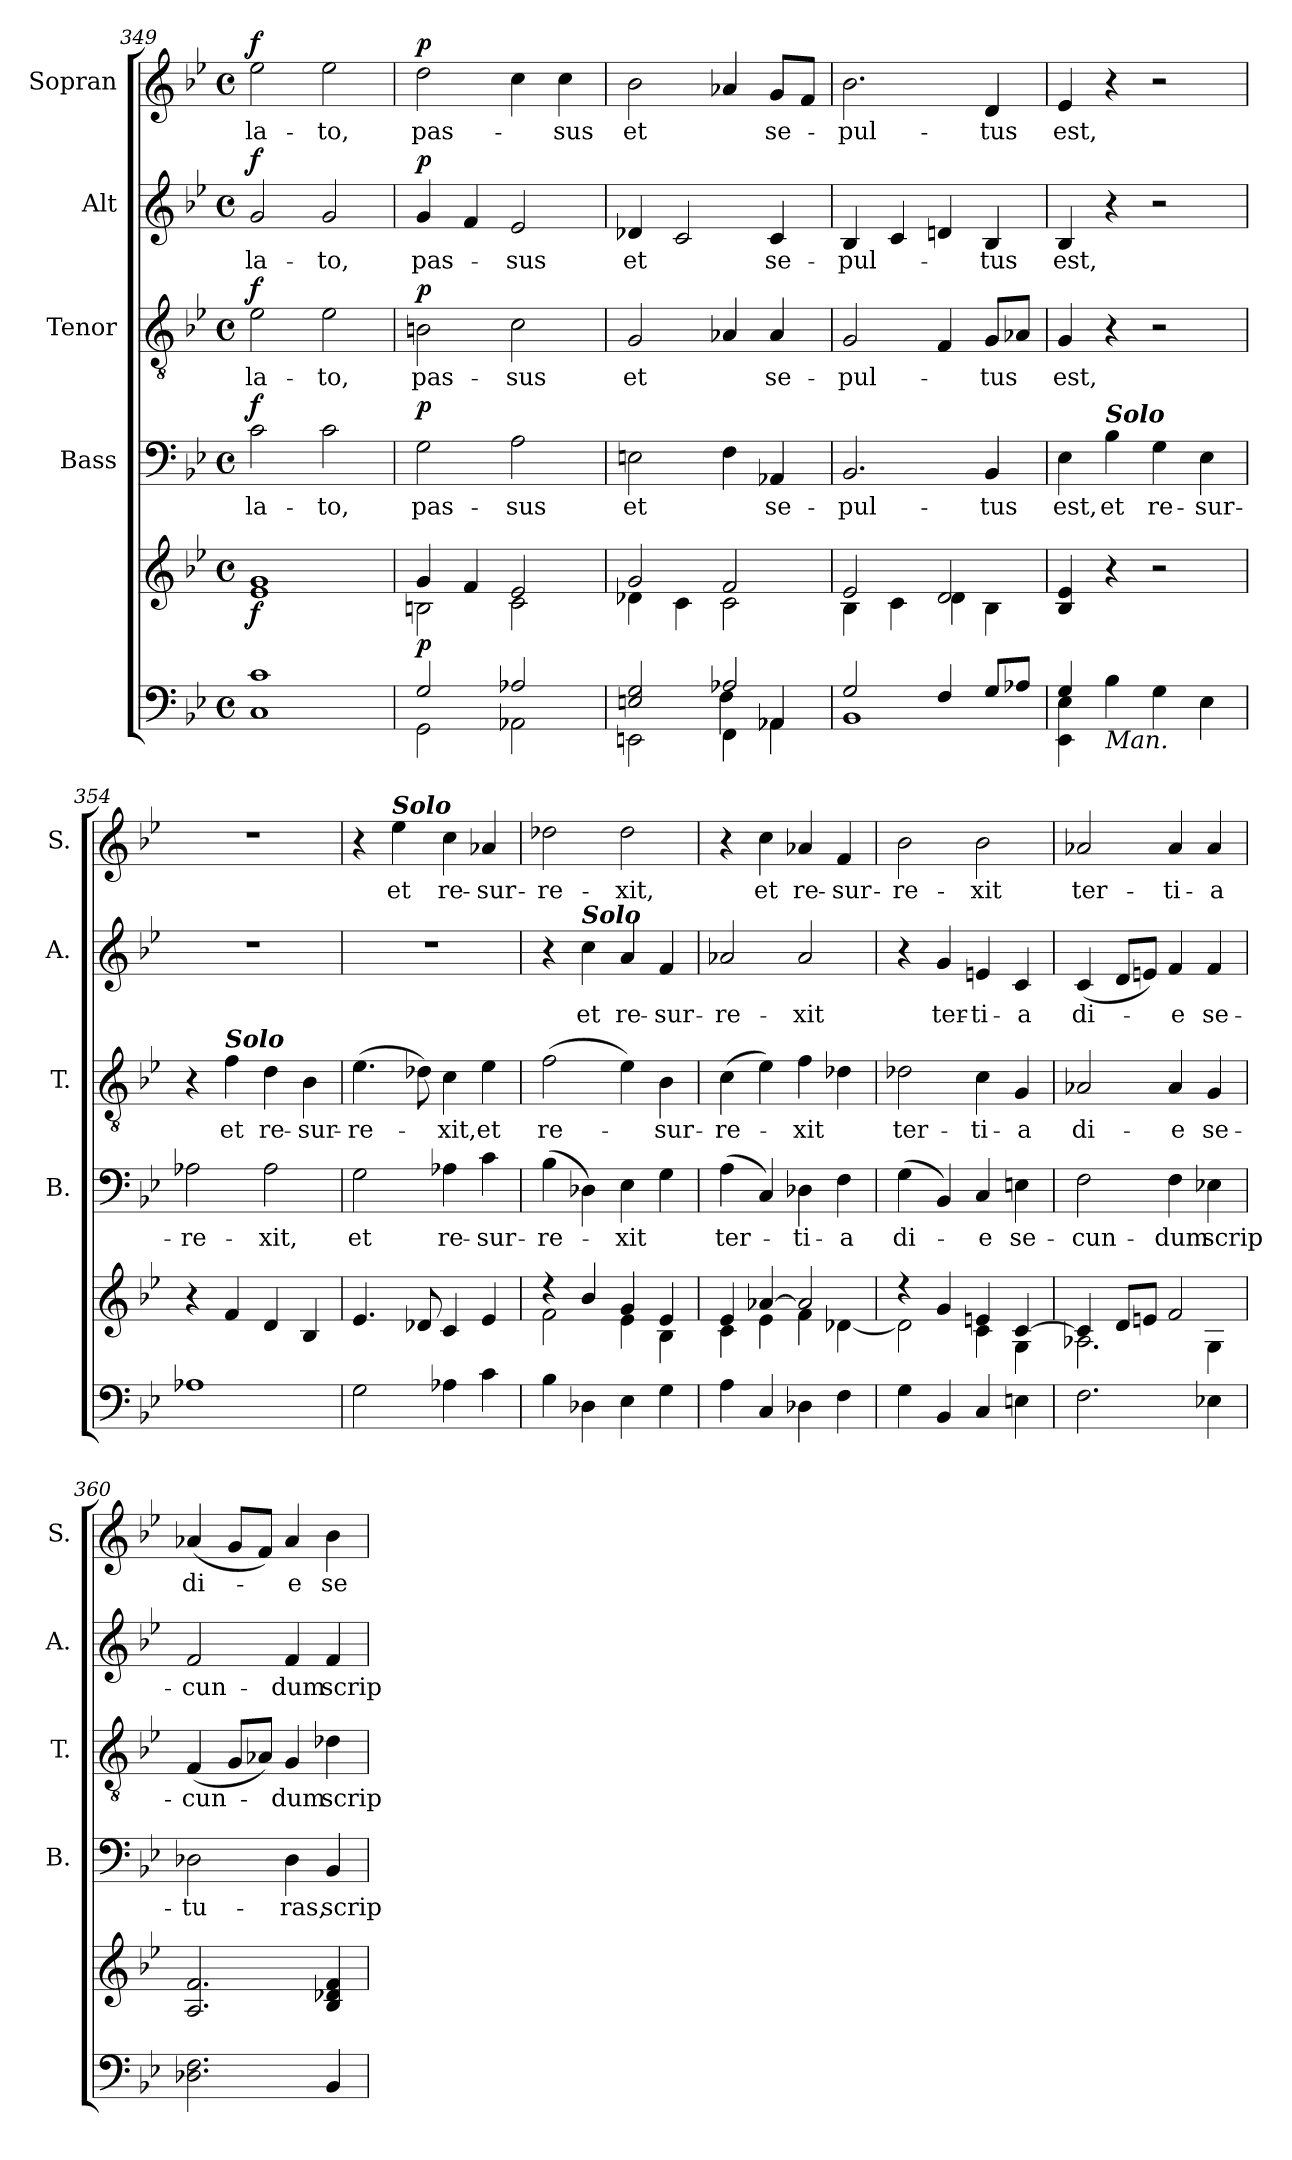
**kern	**kern	**dynam	**kern	**text	**dynam	**kern	**text	**dynam	**kern	**text	**dynam	**kern	**text	**dynam
*part5	*part5	*part5	*part4	*part4	*part4	*part3	*part3	*part3	*part2	*part2	*part2	*part1	*part1	*part1
*staff6	*staff5	*staff5/6	*staff4	*staff4	*staff4	*staff3	*staff3	*staff3	*staff2	*staff2	*staff2	*staff1	*staff1	*staff1
*	*	*	*I"Bass	*	*	*I"Tenor	*	*	*I"Alt	*	*	*I"Sopran	*	*
*	*	*	*I'B.	*	*	*I'T.	*	*	*I'A.	*	*	*I'S.	*	*
*clefF4	*clefG2	*	*clefF4	*	*	*clefGv2	*	*	*clefG2	*	*	*clefG2	*	*
*k[b-e-]	*k[b-e-]	*	*k[b-e-]	*	*	*k[b-e-]	*	*	*k[b-e-]	*	*	*k[b-e-]	*	*
*B-:	*B-:	*	*B-:	*	*	*B-:	*	*	*B-:	*	*	*B-:	*	*
*M4/4	*M4/4	*	*M4/4	*	*	*M4/4	*	*	*M4/4	*	*	*M4/4	*	*
*met(c)	*met(c)	*	*met(c)	*	*	*met(c)	*	*	*met(c)	*	*	*met(c)	*	*
=349	=349	=349	=349	=349	=349	=349	=349	=349	=349	=349	=349	=349	=349	=349
*^	*	*	*	*	*	*	*	*	*	*	*	*	*	*
!	!	!	!LO:DY:b	!	!LO:LY:b	!LO:DY:a	!	!LO:LY:b	!LO:DY:a	!	!LO:LY:b	!LO:DY:a	!	!LO:LY:b	!LO:DY:a
1c	1C	1e- 1g	f	2c\	-la-	f	2e-\	-la-	f	2g/	-la-	f	2ee-\	-la-	f
!	!	!	!	!	!LO:LY:b	!	!	!LO:LY:b	!	!	!LO:LY:b	!	!	!LO:LY:b	!
.	.	.	.	2c\	-to,	.	2e-\	-to,	.	2g/	-to,	.	2ee-\	-to,	.
=350	=350	=350	=350	=350	=350	=350	=350	=350	=350	=350	=350	=350	=350	=350	=350
*	*	*^	*	*	*	*	*	*	*	*	*	*	*	*	*
!	!	!	!	!LO:DY:b	!	!LO:LY:b	!LO:DY:a	!	!LO:LY:b	!LO:DY:a	!	!LO:LY:b	!LO:DY:a	!	!LO:LY:b	!LO:DY:a
2G/	2GG\	4g/	2Bn\	p	2G\	pas-	p	2Bn\	pas-	p	4g/	pas-	p	2dd\	pas-	p
.	.	4f/	.	.	.	.	.	.	.	.	4f/	.	.	.	.	.
!	!	!	!	!	!	!LO:LY:b	!	!	!LO:LY:b	!	!	!LO:LY:b	!	!	!	!
2A-X/	2AA-X\	2e-/	2c\	.	2A\	-sus	.	2c\	-sus	.	2e-/	-sus	.	4cc\	.	.
!	!	!	!	!	!	!	!	!	!	!	!	!	!	!	!LO:LY:b	!
.	.	.	.	.	.	.	.	.	.	.	.	.	.	4cc\	-sus	.
=351	=351	=351	=351	=351	=351	=351	=351	=351	=351	=351	=351	=351	=351	=351	=351	=351
*	*^	*	*	*	*	*	*	*	*	*	*	*	*	*	*	*
!	!	!	!	!	!	!	!LO:LY:b	!	!	!LO:LY:b	!	!	!LO:LY:b	!	!	!LO:LY:b	!
2En/ 2G/	2EEn\	2ryy	2g/	4d-X\	.	2En\	et	.	2G/	et	.	4d-X/	et	.	2b-\	et	.
.	.	.	.	4c\	.	.	.	.	.	.	.	2c/	.	.	.	.	.
2A-X/	4FF\	4F\	2f/	2c\	.	4F\	.	.	4A-X/	.	.	.	.	.	4a-X/	.	.
!	!	!	!	!	!	!	!LO:LY:b	!	!	!LO:LY:b	!	!	!LO:LY:b	!	!	!LO:LY:b	!
.	4AA-X\	4AA-/	.	.	.	4AA-X/	se-	.	4A-/	se-	.	4c/	se-	.	8g/L	se-	.
.	.	.	.	.	.	.	.	.	.	.	.	.	.	.	8f/J	.	.
*	*v	*v	*	*	*	*	*	*	*	*	*	*	*	*	*	*	*
=352	=352	=352	=352	=352	=352	=352	=352	=352	=352	=352	=352	=352	=352	=352	=352	=352
!	!	!	!	!	!	!LO:LY:b	!	!	!LO:LY:b	!	!	!LO:LY:b	!	!	!LO:LY:b	!
2G/	1BB-	2e-/	4B-\	.	2.BB-/	-pul-	.	2G/	-pul-	.	4B-/	-pul-	.	2.b-\	-pul-	.
.	.	.	4c\	.	.	.	.	.	.	.	4c/	.	.	.	.	.
4F/	.	2d/	4d\	.	.	.	.	4F/	.	.	4dn/	.	.	.	.	.
!	!	!	!	!	!	!LO:LY:b	!	!	!LO:LY:b	!	!	!LO:LY:b	!	!	!LO:LY:b	!
8G/L	.	.	4B-\	.	4BB-/	-tus	.	8G/L	-tus	.	4B-/	-tus	.	4d/	-tus	.
8A-X/J	.	.	.	.	.	.	.	8A-X/J	.	.	.	.	.	.	.	.
*	*	*v	*v	*	*	*	*	*	*	*	*	*	*	*	*	*
=353	=353	=353	=353	=353	=353	=353	=353	=353	=353	=353	=353	=353	=353	=353	=353
!	!	!	!	!	!LO:LY:b	!	!	!LO:LY:b	!	!	!LO:LY:b	!	!	!LO:LY:b	!
4G/	4EE-\ 4E-\	4B-/ 4e-/	.	4E-\	est,	.	4G/	est,	.	4B-/	est,	.	4e-/	est,	.
!	!	!	!	!LO:TX:a:Bi:t=Solo	!	!	!	!	!	!	!	!	!	!	!
!LO:TX:b:i:t=Man.	!	!	!	!	!	!	!	!	!	!	!	!	!	!	!
!	!	!	!	!	!LO:LY:b	!	!	!	!	!	!	!	!	!	!
4B-\	2.ryy	4r	.	4B-\	et	.	4r	.	.	4r	.	.	4r	.	.
!	!	!	!	!	!LO:LY:b	!	!	!	!	!	!	!	!	!	!
4G\	.	2r	.	4G\	re-	.	2r	.	.	2r	.	.	2r	.	.
!	!	!	!	!	!LO:LY:b	!	!	!	!	!	!	!	!	!	!
4E-\	.	.	.	4E-\	-sur-	.	.	.	.	.	.	.	.	.	.
*v	*v	*	*	*	*	*	*	*	*	*	*	*	*	*	*
!!LO:LB:g=z
=354	=354	=354	=354	=354	=354	=354	=354	=354	=354	=354	=354	=354	=354	=354
!	!	!	!	!LO:LY:b	!	!	!	!	!	!	!	!	!	!
1A-X	4r	.	2A-X\	-re-	.	4r	.	.	1r	.	.	1r	.	.
!	!	!	!	!	!	!LO:TX:a:Bi:t=Solo	!	!	!	!	!	!	!	!
!	!	!	!	!	!	!	!LO:LY:b	!	!	!	!	!	!	!
.	4f/	.	.	.	.	4f\	et	.	.	.	.	.	.	.
!	!	!	!	!LO:LY:b	!	!	!LO:LY:b	!	!	!	!	!	!	!
.	4d/	.	2A-\	-xit,	.	4d\	re-	.	.	.	.	.	.	.
!	!	!	!	!	!	!	!LO:LY:b	!	!	!	!	!	!	!
.	4B-/	.	.	.	.	4B-\	-sur-	.	.	.	.	.	.	.
=355	=355	=355	=355	=355	=355	=355	=355	=355	=355	=355	=355	=355	=355	=355
!	!	!	!	!LO:LY:b	!	!	!LO:LY:b	!	!	!	!	!	!	!
2G\	4.e-/	.	2G\	et	.	(>4.e-\	-re-	.	1r	.	.	4r	.	.
!	!	!	!	!	!	!	!	!	!	!	!	!LO:TX:a:Bi:t=Solo	!	!
!	!	!	!	!	!	!	!	!	!	!	!	!	!LO:LY:b	!
.	.	.	.	.	.	.	.	.	.	.	.	4ee-\	et	.
.	8d-X/	.	.	.	.	8d-X\)	.	.	.	.	.	.	.	.
!	!	!	!	!LO:LY:b	!	!	!LO:LY:b	!	!	!	!	!	!LO:LY:b	!
4A-X\	4c/	.	4A-X\	re-	.	4c\	-xit,	.	.	.	.	4cc\	re-	.
!	!	!	!	!LO:LY:b	!	!	!LO:LY:b	!	!	!	!	!	!LO:LY:b	!
4c\	4e-/	.	4c\	-sur-	.	4e-\	et	.	.	.	.	4a-X/	-sur-	.
=356	=356	=356	=356	=356	=356	=356	=356	=356	=356	=356	=356	=356	=356	=356
*	*^	*	*	*	*	*	*	*	*	*	*	*	*	*
!	!	!	!	!	!LO:LY:b	!	!	!LO:LY:b	!	!	!	!	!	!LO:LY:b	!
4B-\	4rdd	2f\	.	(>4B-\	-re-	.	(>2f\	re-	.	4r	.	.	2dd-X\	-re-	.
!	!	!	!	!	!	!	!	!	!	!LO:TX:a:Bi:t=Solo	!	!	!	!	!
!	!	!	!	!	!	!	!	!	!	!	!LO:LY:b	!	!	!	!
4D-X\	4b-/	.	.	4D-X\)	.	.	.	.	.	4cc\	et	.	.	.	.
!	!	!	!	!	!LO:LY:b	!	!	!	!	!	!LO:LY:b	!	!	!LO:LY:b	!
4E-\	4g/	4e-\	.	4E-\	-xit	.	4e-\)	.	.	4a/	re-	.	2dd-\	-xit,	.
!	!	!	!	!	!	!	!	!LO:LY:b	!	!	!LO:LY:b	!	!	!	!
4G\	4e-/	4B-\	.	4G\	.	.	4B-\	-sur-	.	4f/	-sur-	.	.	.	.
=357	=357	=357	=357	=357	=357	=357	=357	=357	=357	=357	=357	=357	=357	=357	=357
!	!	!	!	!	!LO:LY:b	!	!	!LO:LY:b	!	!	!LO:LY:b	!	!	!	!
4A\	4e-/	4c\	.	(>4A\	ter-	.	(>4c\	-re-	.	2a-X/	-re-	.	4r	.	.
!	!	!	!	!	!	!	!	!	!	!	!	!	!	!LO:LY:b	!
4C/	[>4a-X/	4e-\	.	4C/)	.	.	4e-\)	.	.	.	.	.	4cc\	et	.
!	!	!	!	!	!LO:LY:b	!	!	!LO:LY:b	!	!	!LO:LY:b	!	!	!LO:LY:b	!
4D-X\	2a-/]	4f\	.	4D-X\	-ti-	.	4f\	-xit	.	2a-/	-xit	.	4a-X/	re-	.
!	!	!	!	!	!LO:LY:b	!	!	!	!	!	!	!	!	!LO:LY:b	!
4F\	.	[<4d-X\	.	4F\	-a	.	4d-X\	.	.	.	.	.	4f/	-sur-	.
=358	=358	=358	=358	=358	=358	=358	=358	=358	=358	=358	=358	=358	=358	=358	=358
!	!	!	!	!	!LO:LY:b	!	!	!LO:LY:b	!	!	!	!	!	!LO:LY:b	!
4G\	4rcc	2d-\]	.	(>4G\	di-	.	2d-X\	ter-	.	4r	.	.	2b-\	-re-	.
!	!	!	!	!	!	!	!	!	!	!	!LO:LY:b	!	!	!	!
4BB-/	4g/	.	.	4BB-/)	.	.	.	.	.	4g/	ter-	.	.	.	.
!	!	!	!	!	!LO:LY:b	!	!	!LO:LY:b	!	!	!LO:LY:b	!	!	!LO:LY:b	!
4C/	4en/	4c\	.	4C/	-e	.	4c\	-ti-	.	4en/	-ti-	.	2b-\	-xit	.
!	!	!	!	!	!LO:LY:b	!	!	!LO:LY:b	!	!	!LO:LY:b	!	!	!	!
4En\	[>4c/	4G\	.	4En\	se-	.	4G/	-a	.	4c/	-a	.	.	.	.
=359	=359	=359	=359	=359	=359	=359	=359	=359	=359	=359	=359	=359	=359	=359	=359
!	!	!	!	!	!LO:LY:b	!	!	!LO:LY:b	!	!	!LO:LY:b	!	!	!LO:LY:b	!
2.F\	4c/]	2.A-X\	.	2F\	-cun-	.	2A-X/	di-	.	(<4c/	di-	.	2a-X/	ter-	.
.	8d/L	.	.	.	.	.	.	.	.	8d/L	.	.	.	.	.
.	8en/J	.	.	.	.	.	.	.	.	8en/J)	.	.	.	.	.
!	!	!	!	!	!LO:LY:b	!	!	!LO:LY:b	!	!	!LO:LY:b	!	!	!LO:LY:b	!
.	2f/	.	.	4F\	-dum	.	4A-/	-e	.	4f/	-e	.	4a-/	-ti-	.
!	!	!	!	!	!LO:LY:b	!	!	!LO:LY:b	!	!	!LO:LY:b	!	!	!LO:LY:b	!
4E-X\	.	4G\	.	4E-X\	scrip-	.	4G/	se-	.	4f/	se-	.	4a-/	-a	.
!!LO:PB:g=z
=360	=360	=360	=360	=360	=360	=360	=360	=360	=360	=360	=360	=360	=360	=360	=360
!	!	!	!	!	!LO:LY:b	!	!	!LO:LY:b	!	!	!LO:LY:b	!	!	!LO:LY:b	!
*	*v	*v	*	*	*	*	*	*	*	*	*	*	*	*	*
2.D-X\ 2.F\	2.A/ 2.f/	.	2D-X\	-tu-	.	(<4F/	-cun-	.	2f/	-cun-	.	(<4a-X/	di-	.
.	.	.	.	.	.	8G/L	.	.	.	.	.	8g/L	.	.
.	.	.	.	.	.	8A-X/J)	.	.	.	.	.	8f/J)	.	.
!	!	!	!	!LO:LY:b	!	!	!LO:LY:b	!	!	!LO:LY:b	!	!	!LO:LY:b	!
.	.	.	4D-\	-ras,	.	4G/	-dum	.	4f/	-dum	.	4a-/	-e	.
!	!	!	!	!LO:LY:b	!	!	!LO:LY:b	!	!	!LO:LY:b	!	!	!LO:LY:b	!
4BB-/	4B-/ 4d-X/ 4f/	.	4BB-/	scrip-	.	4d-X\	scrip-	.	4f/	scrip-	.	4b-\	se-	.
=	=	=	=	=	=	=	=	=	=	=	=	=	=	=
*-	*-	*-	*-	*-	*-	*-	*-	*-	*-	*-	*-	*-	*-	*-
